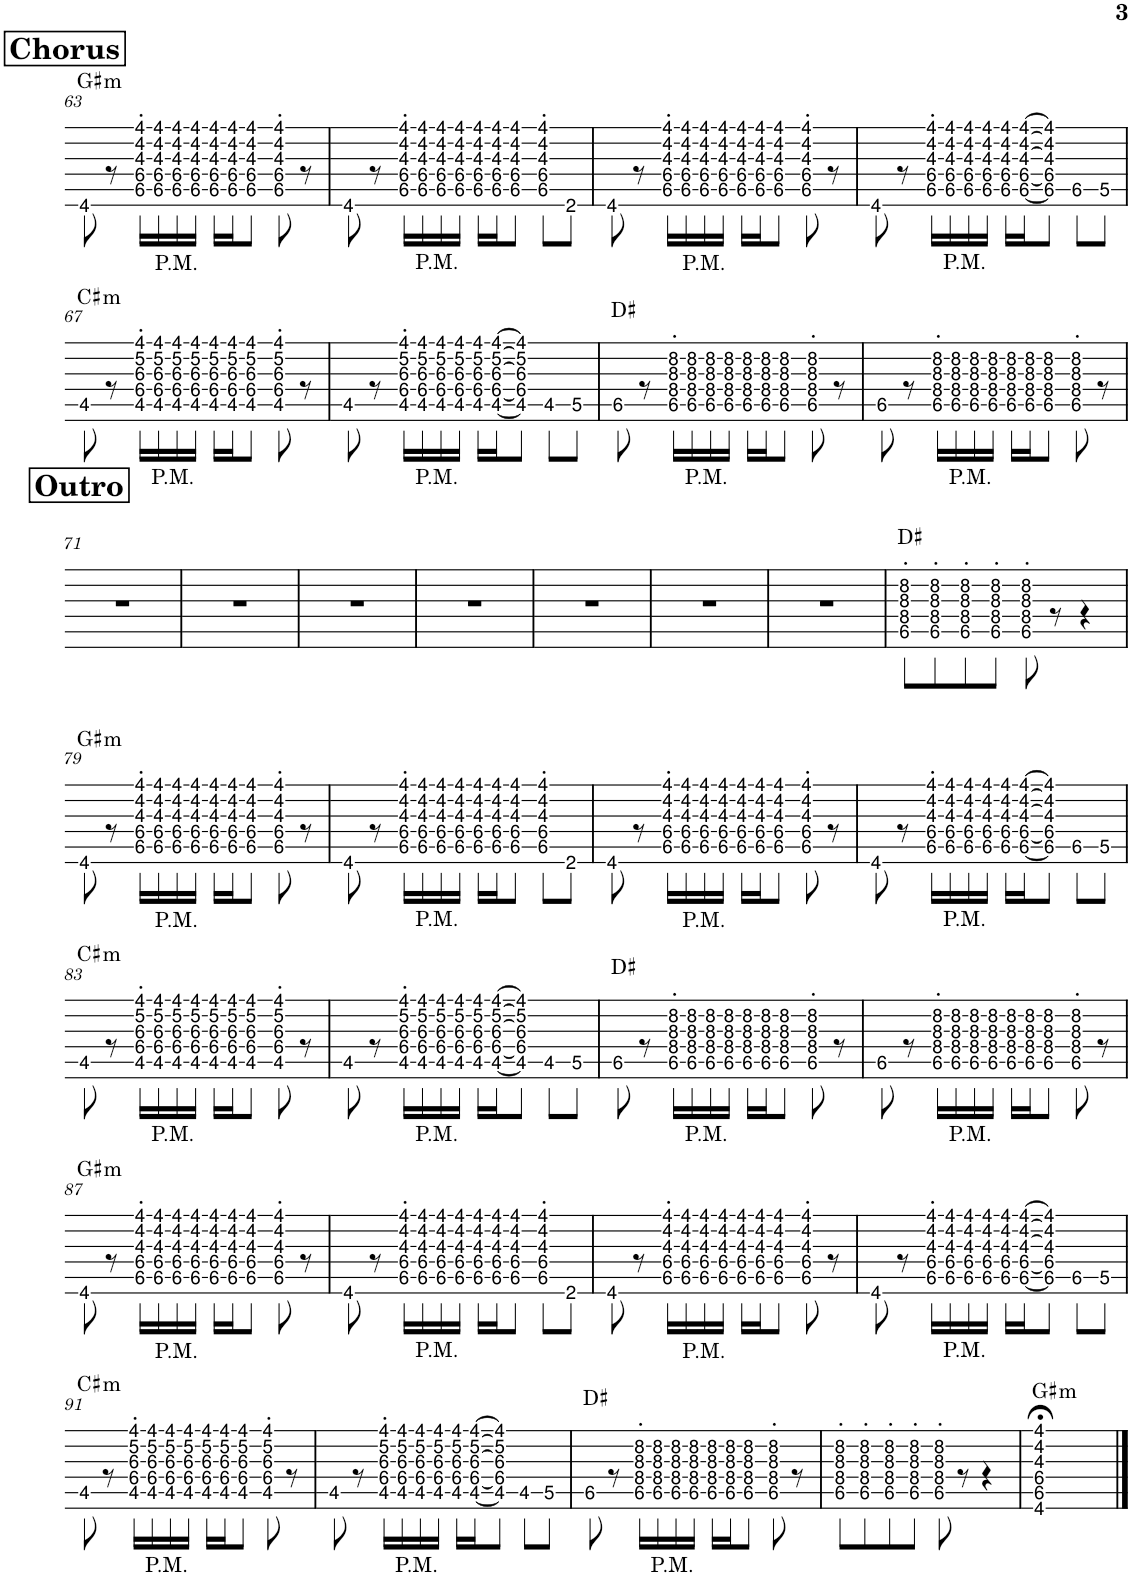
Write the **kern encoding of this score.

**kern	**harte
*part1	*part1
*staff1	*
*I"Electric Guitar	*
*I'El. Guit.	*
!!LO:PB:g=z
*	*
*k[f#c#g#d#a#]	*
*M4/4	*
!!LO:REH:place=s1:a:B:cj:fs=14:t=Chorus
=63	=63
!	!LO:H:kt=m
8GG#\	G#:min
8r	.
16D#\' 16G#\' 16B\' 16d#\' 16g#\'LL	.
!LO:TX:b:t=P.M.	!
16D#\ 16G#\ 16B\ 16d#\ 16g#\	.
16D#\ 16G#\ 16B\ 16d#\ 16g#\	.
16D#\ 16G#\ 16B\ 16d#\ 16g#\JJ	.
16D#\ 16G#\ 16B\ 16d#\ 16g#\LL	.
16D#\ 16G#\ 16B\ 16d#\ 16g#\J	.
8D#\ 8G#\ 8B\ 8d#\ 8g#\J	.
8D#\' 8G#\' 8B\' 8d#\' 8g#\'	.
8r	.
=64	=64
8GG#\	.
8r	.
16D#\' 16G#\' 16B\' 16d#\' 16g#\'LL	.
!LO:TX:b:t=P.M.	!
16D#\ 16G#\ 16B\ 16d#\ 16g#\	.
16D#\ 16G#\ 16B\ 16d#\ 16g#\	.
16D#\ 16G#\ 16B\ 16d#\ 16g#\JJ	.
16D#\ 16G#\ 16B\ 16d#\ 16g#\LL	.
16D#\ 16G#\ 16B\ 16d#\ 16g#\J	.
8D#\ 8G#\ 8B\ 8d#\ 8g#\J	.
8D#\' 8G#\' 8B\' 8d#\' 8g#\'L	.
8FF#\J	.
=65	=65
8GG#\	.
8r	.
16D#\' 16G#\' 16B\' 16d#\' 16g#\'LL	.
!LO:TX:b:t=P.M.	!
16D#\ 16G#\ 16B\ 16d#\ 16g#\	.
16D#\ 16G#\ 16B\ 16d#\ 16g#\	.
16D#\ 16G#\ 16B\ 16d#\ 16g#\JJ	.
16D#\ 16G#\ 16B\ 16d#\ 16g#\LL	.
16D#\ 16G#\ 16B\ 16d#\ 16g#\J	.
8D#\ 8G#\ 8B\ 8d#\ 8g#\J	.
8D#\' 8G#\' 8B\' 8d#\' 8g#\'	.
8r	.
=66	=66
8GG#\	.
8r	.
16D#\' 16G#\' 16B\' 16d#\' 16g#\'LL	.
!LO:TX:b:t=P.M.	!
16D#\ 16G#\ 16B\ 16d#\ 16g#\	.
16D#\ 16G#\ 16B\ 16d#\ 16g#\	.
16D#\ 16G#\ 16B\ 16d#\ 16g#\JJ	.
16D#\ 16G#\ 16B\ 16d#\ 16g#\LL	.
[16D#\ [16G#\ [16B\ [16d#\ [16g#\J	.
8D#\] 8G#\] 8B\] 8d#\] 8g#\]J	.
8D#\L	.
8D\J	.
!!LO:LB:g=z
=67	=67
!	!LO:H:kt=m
8C#\	C#:min
8r	.
16C#\' 16G#\' 16c#\' 16e\' 16g#\'LL	.
!LO:TX:b:t=P.M.	!
16C#\ 16G#\ 16c#\ 16e\ 16g#\	.
16C#\ 16G#\ 16c#\ 16e\ 16g#\	.
16C#\ 16G#\ 16c#\ 16e\ 16g#\JJ	.
16C#\ 16G#\ 16c#\ 16e\ 16g#\LL	.
16C#\ 16G#\ 16c#\ 16e\ 16g#\J	.
8C#\ 8G#\ 8c#\ 8e\ 8g#\J	.
8C#\' 8G#\' 8c#\' 8e\' 8g#\'	.
8r	.
=68	=68
8C#\	.
8r	.
16C#\' 16G#\' 16c#\' 16e\' 16g#\'LL	.
!LO:TX:b:t=P.M.	!
16C#\ 16G#\ 16c#\ 16e\ 16g#\	.
16C#\ 16G#\ 16c#\ 16e\ 16g#\	.
16C#\ 16G#\ 16c#\ 16e\ 16g#\JJ	.
16C#\ 16G#\ 16c#\ 16e\ 16g#\LL	.
[16C#\ [16G#\ [16c#\ [16e\ [16g#\J	.
8C#\] 8G#\] 8c#\] 8e\] 8g#\]J	.
8C#\L	.
8C##\J	.
=69	=69
8D#\	D#:maj
8r	.
16D#\' 16A#\' 16d#\' 16g\'LL	.
!LO:TX:b:t=P.M.	!
16D#\ 16A#\ 16d#\ 16g\	.
16D#\ 16A#\ 16d#\ 16g\	.
16D#\ 16A#\ 16d#\ 16g\JJ	.
16D#\ 16A#\ 16d#\ 16g\LL	.
16D#\ 16A#\ 16d#\ 16g\J	.
8D#\ 8A#\ 8d#\ 8g\J	.
8D#\' 8A#\' 8d#\' 8g\'	.
8r	.
=70	=70
8D#\	.
8r	.
16D#\' 16A#\' 16d#\' 16g\'LL	.
!LO:TX:b:t=P.M.	!
16D#\ 16A#\ 16d#\ 16g\	.
16D#\ 16A#\ 16d#\ 16g\	.
16D#\ 16A#\ 16d#\ 16g\JJ	.
16D#\ 16A#\ 16d#\ 16g\LL	.
16D#\ 16A#\ 16d#\ 16g\J	.
8D#\ 8A#\ 8d#\ 8g\J	.
8D#\' 8A#\' 8d#\' 8g\'	.
8r	.
!!LO:LB:g=z
!!LO:REH:place=s1:a:B:cj:fs=14:t=Outro
=71	=71
1r	.
=72	=72
1r	.
=73	=73
1r	.
=74	=74
1r	.
=75	=75
1r	.
=76	=76
1r	.
=77	=77
1r	.
=78	=78
8D#\' 8A#\' 8d#\' 8g\'L	D#:maj
8D#\' 8A#\' 8d#\' 8g\'	.
8D#\' 8A#\' 8d#\' 8g\'	.
8D#\' 8A#\' 8d#\' 8g\'J	.
8D#\' 8A#\' 8d#\' 8g\'	.
8r	.
4r	.
!!LO:LB:g=z
=79	=79
!	!LO:H:kt=m
8GG#\	G#:min
8r	.
16D#\' 16G#\' 16B\' 16d#\' 16g#\'LL	.
!LO:TX:b:t=P.M.	!
16D#\ 16G#\ 16B\ 16d#\ 16g#\	.
16D#\ 16G#\ 16B\ 16d#\ 16g#\	.
16D#\ 16G#\ 16B\ 16d#\ 16g#\JJ	.
16D#\ 16G#\ 16B\ 16d#\ 16g#\LL	.
16D#\ 16G#\ 16B\ 16d#\ 16g#\J	.
8D#\ 8G#\ 8B\ 8d#\ 8g#\J	.
8D#\' 8G#\' 8B\' 8d#\' 8g#\'	.
8r	.
=80	=80
8GG#\	.
8r	.
16D#\' 16G#\' 16B\' 16d#\' 16g#\'LL	.
!LO:TX:b:t=P.M.	!
16D#\ 16G#\ 16B\ 16d#\ 16g#\	.
16D#\ 16G#\ 16B\ 16d#\ 16g#\	.
16D#\ 16G#\ 16B\ 16d#\ 16g#\JJ	.
16D#\ 16G#\ 16B\ 16d#\ 16g#\LL	.
16D#\ 16G#\ 16B\ 16d#\ 16g#\J	.
8D#\ 8G#\ 8B\ 8d#\ 8g#\J	.
8D#\' 8G#\' 8B\' 8d#\' 8g#\'L	.
8FF#\J	.
=81	=81
8GG#\	.
8r	.
16D#\' 16G#\' 16B\' 16d#\' 16g#\'LL	.
!LO:TX:b:t=P.M.	!
16D#\ 16G#\ 16B\ 16d#\ 16g#\	.
16D#\ 16G#\ 16B\ 16d#\ 16g#\	.
16D#\ 16G#\ 16B\ 16d#\ 16g#\JJ	.
16D#\ 16G#\ 16B\ 16d#\ 16g#\LL	.
16D#\ 16G#\ 16B\ 16d#\ 16g#\J	.
8D#\ 8G#\ 8B\ 8d#\ 8g#\J	.
8D#\' 8G#\' 8B\' 8d#\' 8g#\'	.
8r	.
=82	=82
8GG#\	.
8r	.
16D#\' 16G#\' 16B\' 16d#\' 16g#\'LL	.
!LO:TX:b:t=P.M.	!
16D#\ 16G#\ 16B\ 16d#\ 16g#\	.
16D#\ 16G#\ 16B\ 16d#\ 16g#\	.
16D#\ 16G#\ 16B\ 16d#\ 16g#\JJ	.
16D#\ 16G#\ 16B\ 16d#\ 16g#\LL	.
[16D#\ [16G#\ [16B\ [16d#\ [16g#\J	.
8D#\] 8G#\] 8B\] 8d#\] 8g#\]J	.
8D#\L	.
8D\J	.
!!LO:LB:g=z
=83	=83
!	!LO:H:kt=m
8C#\	C#:min
8r	.
16C#\' 16G#\' 16c#\' 16e\' 16g#\'LL	.
!LO:TX:b:t=P.M.	!
16C#\ 16G#\ 16c#\ 16e\ 16g#\	.
16C#\ 16G#\ 16c#\ 16e\ 16g#\	.
16C#\ 16G#\ 16c#\ 16e\ 16g#\JJ	.
16C#\ 16G#\ 16c#\ 16e\ 16g#\LL	.
16C#\ 16G#\ 16c#\ 16e\ 16g#\J	.
8C#\ 8G#\ 8c#\ 8e\ 8g#\J	.
8C#\' 8G#\' 8c#\' 8e\' 8g#\'	.
8r	.
=84	=84
8C#\	.
8r	.
16C#\' 16G#\' 16c#\' 16e\' 16g#\'LL	.
!LO:TX:b:t=P.M.	!
16C#\ 16G#\ 16c#\ 16e\ 16g#\	.
16C#\ 16G#\ 16c#\ 16e\ 16g#\	.
16C#\ 16G#\ 16c#\ 16e\ 16g#\JJ	.
16C#\ 16G#\ 16c#\ 16e\ 16g#\LL	.
[16C#\ [16G#\ [16c#\ [16e\ [16g#\J	.
8C#\] 8G#\] 8c#\] 8e\] 8g#\]J	.
8C#\L	.
8C##\J	.
=85	=85
8D#\	D#:maj
8r	.
16D#\' 16A#\' 16d#\' 16g\'LL	.
!LO:TX:b:t=P.M.	!
16D#\ 16A#\ 16d#\ 16g\	.
16D#\ 16A#\ 16d#\ 16g\	.
16D#\ 16A#\ 16d#\ 16g\JJ	.
16D#\ 16A#\ 16d#\ 16g\LL	.
16D#\ 16A#\ 16d#\ 16g\J	.
8D#\ 8A#\ 8d#\ 8g\J	.
8D#\' 8A#\' 8d#\' 8g\'	.
8r	.
=86	=86
8D#\	.
8r	.
16D#\' 16A#\' 16d#\' 16g\'LL	.
!LO:TX:b:t=P.M.	!
16D#\ 16A#\ 16d#\ 16g\	.
16D#\ 16A#\ 16d#\ 16g\	.
16D#\ 16A#\ 16d#\ 16g\JJ	.
16D#\ 16A#\ 16d#\ 16g\LL	.
16D#\ 16A#\ 16d#\ 16g\J	.
8D#\ 8A#\ 8d#\ 8g\J	.
8D#\' 8A#\' 8d#\' 8f##\'	.
8r	.
!!LO:LB:g=z
=87	=87
!	!LO:H:kt=m
8GG#\	G#:min
8r	.
16D#\' 16G#\' 16B\' 16d#\' 16g#\'LL	.
!LO:TX:b:t=P.M.	!
16D#\ 16G#\ 16B\ 16d#\ 16g#\	.
16D#\ 16G#\ 16B\ 16d#\ 16g#\	.
16D#\ 16G#\ 16B\ 16d#\ 16g#\JJ	.
16D#\ 16G#\ 16B\ 16d#\ 16g#\LL	.
16D#\ 16G#\ 16B\ 16d#\ 16g#\J	.
8D#\ 8G#\ 8B\ 8d#\ 8g#\J	.
8D#\' 8G#\' 8B\' 8d#\' 8g#\'	.
8r	.
=88	=88
8GG#\	.
8r	.
16D#\' 16G#\' 16B\' 16d#\' 16g#\'LL	.
!LO:TX:b:t=P.M.	!
16D#\ 16G#\ 16B\ 16d#\ 16g#\	.
16D#\ 16G#\ 16B\ 16d#\ 16g#\	.
16D#\ 16G#\ 16B\ 16d#\ 16g#\JJ	.
16D#\ 16G#\ 16B\ 16d#\ 16g#\LL	.
16D#\ 16G#\ 16B\ 16d#\ 16g#\J	.
8D#\ 8G#\ 8B\ 8d#\ 8g#\J	.
8D#\' 8G#\' 8B\' 8d#\' 8g#\'L	.
8FF#\J	.
=89	=89
8GG#\	.
8r	.
16D#\' 16G#\' 16B\' 16d#\' 16g#\'LL	.
!LO:TX:b:t=P.M.	!
16D#\ 16G#\ 16B\ 16d#\ 16g#\	.
16D#\ 16G#\ 16B\ 16d#\ 16g#\	.
16D#\ 16G#\ 16B\ 16d#\ 16g#\JJ	.
16D#\ 16G#\ 16B\ 16d#\ 16g#\LL	.
16D#\ 16G#\ 16B\ 16d#\ 16g#\J	.
8D#\ 8G#\ 8B\ 8d#\ 8g#\J	.
8D#\' 8G#\' 8B\' 8d#\' 8g#\'	.
8r	.
=90	=90
8GG#\	.
8r	.
16D#\' 16G#\' 16B\' 16d#\' 16g#\'LL	.
!LO:TX:b:t=P.M.	!
16D#\ 16G#\ 16B\ 16d#\ 16g#\	.
16D#\ 16G#\ 16B\ 16d#\ 16g#\	.
16D#\ 16G#\ 16B\ 16d#\ 16g#\JJ	.
16D#\ 16G#\ 16B\ 16d#\ 16g#\LL	.
[16D#\ [16G#\ [16B\ [16d#\ [16g#\J	.
8D#\] 8G#\] 8B\] 8d#\] 8g#\]J	.
8D#\L	.
8D\J	.
!!LO:LB:g=z
=91	=91
!	!LO:H:kt=m
8C#\	C#:min
8r	.
16C#\' 16G#\' 16c#\' 16e\' 16g#\'LL	.
!LO:TX:b:t=P.M.	!
16C#\ 16G#\ 16c#\ 16e\ 16g#\	.
16C#\ 16G#\ 16c#\ 16e\ 16g#\	.
16C#\ 16G#\ 16c#\ 16e\ 16g#\JJ	.
16C#\ 16G#\ 16c#\ 16e\ 16g#\LL	.
16C#\ 16G#\ 16c#\ 16e\ 16g#\J	.
8C#\ 8G#\ 8c#\ 8e\ 8g#\J	.
8C#\' 8G#\' 8c#\' 8e\' 8g#\'	.
8r	.
=92	=92
8C#\	.
8r	.
16C#\' 16G#\' 16c#\' 16e\' 16g#\'LL	.
!LO:TX:b:t=P.M.	!
16C#\ 16G#\ 16c#\ 16e\ 16g#\	.
16C#\ 16G#\ 16c#\ 16e\ 16g#\	.
16C#\ 16G#\ 16c#\ 16e\ 16g#\JJ	.
16C#\ 16G#\ 16c#\ 16e\ 16g#\LL	.
[16C#\ [16G#\ [16c#\ [16e\ [16g#\J	.
8C#\] 8G#\] 8c#\] 8e\] 8g#\]J	.
8C#\L	.
8D\J	.
=93	=93
8D#\	D#:maj
8r	.
16D#\' 16A#\' 16d#\' 16g\'LL	.
!LO:TX:b:t=P.M.	!
16D#\ 16A#\ 16d#\ 16g\	.
16D#\ 16A#\ 16d#\ 16g\	.
16D#\ 16A#\ 16d#\ 16g\JJ	.
16D#\ 16A#\ 16d#\ 16g\LL	.
16D#\ 16A#\ 16d#\ 16g\J	.
8D#\ 8A#\ 8d#\ 8g\J	.
8D#\' 8A#\' 8d#\' 8g\'	.
8r	.
=94	=94
8D#\' 8A#\' 8d#\' 8g\'L	.
8D#\' 8A#\' 8d#\' 8g\'	.
8D#\' 8A#\' 8d#\' 8g\'	.
8D#\' 8A#\' 8d#\' 8g\'J	.
8D#\' 8A#\' 8d#\' 8f##\'	.
8r	.
4r	.
=95	=95
!	!LO:H:kt=m
1GG#;< 1D#;< 1G#;< 1B;< 1d#;< 1g#;<	G#:min
==	==
*-	*-
